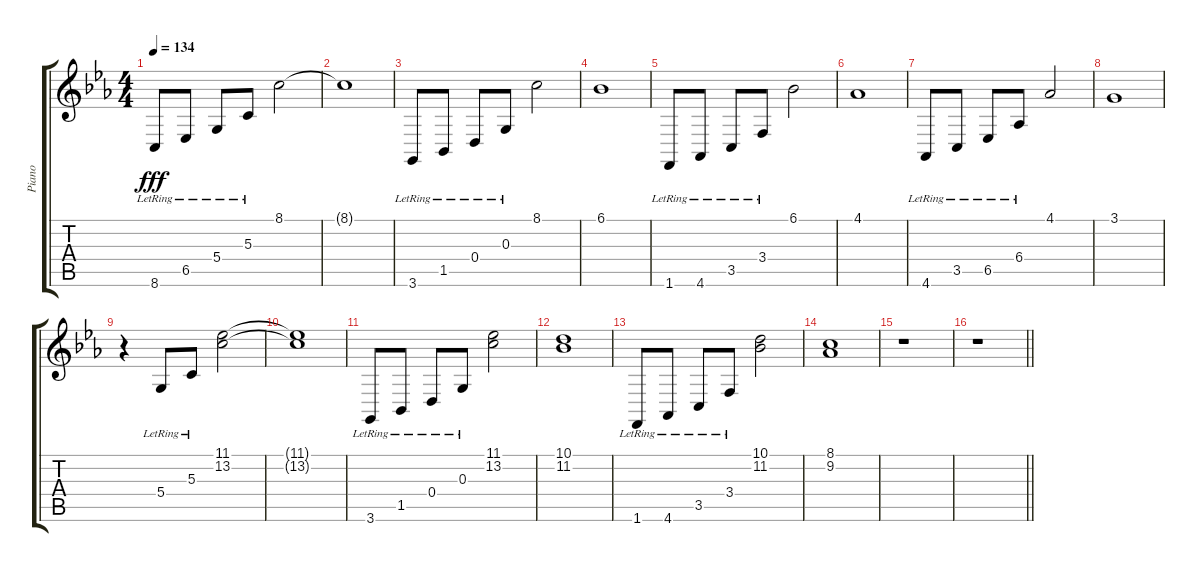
\track ("Piano" "Piano") {instrument brightacousticpiano}
\staff {score tabs}
\tuning (E4 B3 G3 D3 A2 E2) {hide}
\ts (4 4)
\tempo 134
\clef g2
\ks eb
8.6{lr}.8{dy fff} 6.5{lr}.8 5.4{lr}.8 5.3{lr}.8 8.1.2 |
8.1{t}.1 |
3.6{lr}.8 1.5{lr}.8 0.4{lr}.8 0.3{lr}.8 8.1.2 |
6.1.1 |
1.6{lr}.8 4.6{lr}.8 3.5{lr}.8 3.4{lr}.8 6.1.2 |
4.1.1 |
4.6{lr}.8 3.5{lr}.8 6.5{lr}.8 6.4{lr}.8 4.1.2 |
3.1.1 |
r.4 5.4{lr}.8 5.3{lr}.8 (11.1 13.2).2 |
(11.1{t} 13.2{t}).1 |
3.6{lr}.8 1.5{lr}.8 0.4{lr}.8 0.3{lr}.8 (11.1 13.2).2 |
(10.1 11.2).1 |
1.6{lr}.8 4.6{lr}.8 3.5{lr}.8 3.4{lr}.8 (10.1 11.2).2 |
(8.1 9.2).1 |
r.1 |
\barLineRight lightlight
r.1
